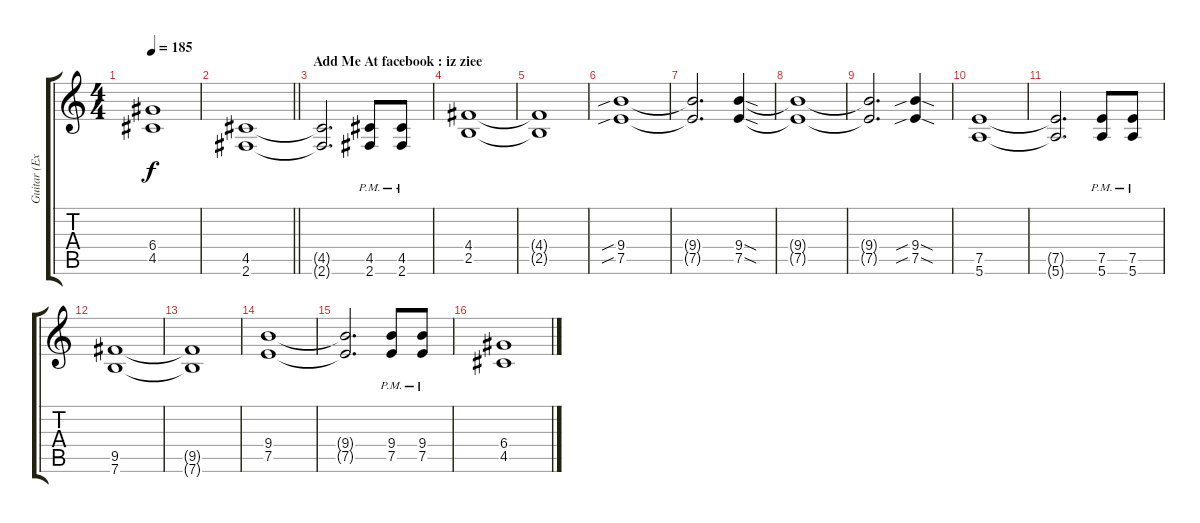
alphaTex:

\track ("Guitar (Extra)" "Guitar (Ex") {instrument electricguitarmuted}
\staff {score tabs}
\tuning (E4 B3 G3 D3 A2 E2) {hide}
\ts (4 4)
\tempo 185
\clef g2
\ks c
(6.4{t} 4.5{t}).1{dy f} |
\barLineRight lightlight
(4.5 2.6).1 |
\section ("" "Add Me At facebook : iz ziee")
(4.5{t} 2.6{t}).2{d} (4.5 2.6{pm}).8 (4.5 2.6{pm}).8 |
(4.4 2.5).1 |
(4.4{t} 2.5{t}).1 |
(9.4{sib} 7.5{sib}).1 |
(9.4{t} 7.5{t}).2{d} (9.4{sod} 7.5{sod}).4 |
(9.4{t} 7.5{t}).1 |
(9.4{t} 7.5{t}).2{d} (9.4{sib sod} 7.5{sib sod}).4 |
(7.5 5.6).1 |
(7.5{t} 5.6{t}).2{d} (7.5 5.6{pm}).8 (7.5 5.6{pm}).8 |
(9.5 7.6).1 |
(9.5{t} 7.6{t}).1 |
(9.4 7.5).1 |
(9.4{t} 7.5{t}).2{d} (9.4 7.5{pm}).8 (9.4 7.5{pm}).8 |
(6.4 4.5).1
